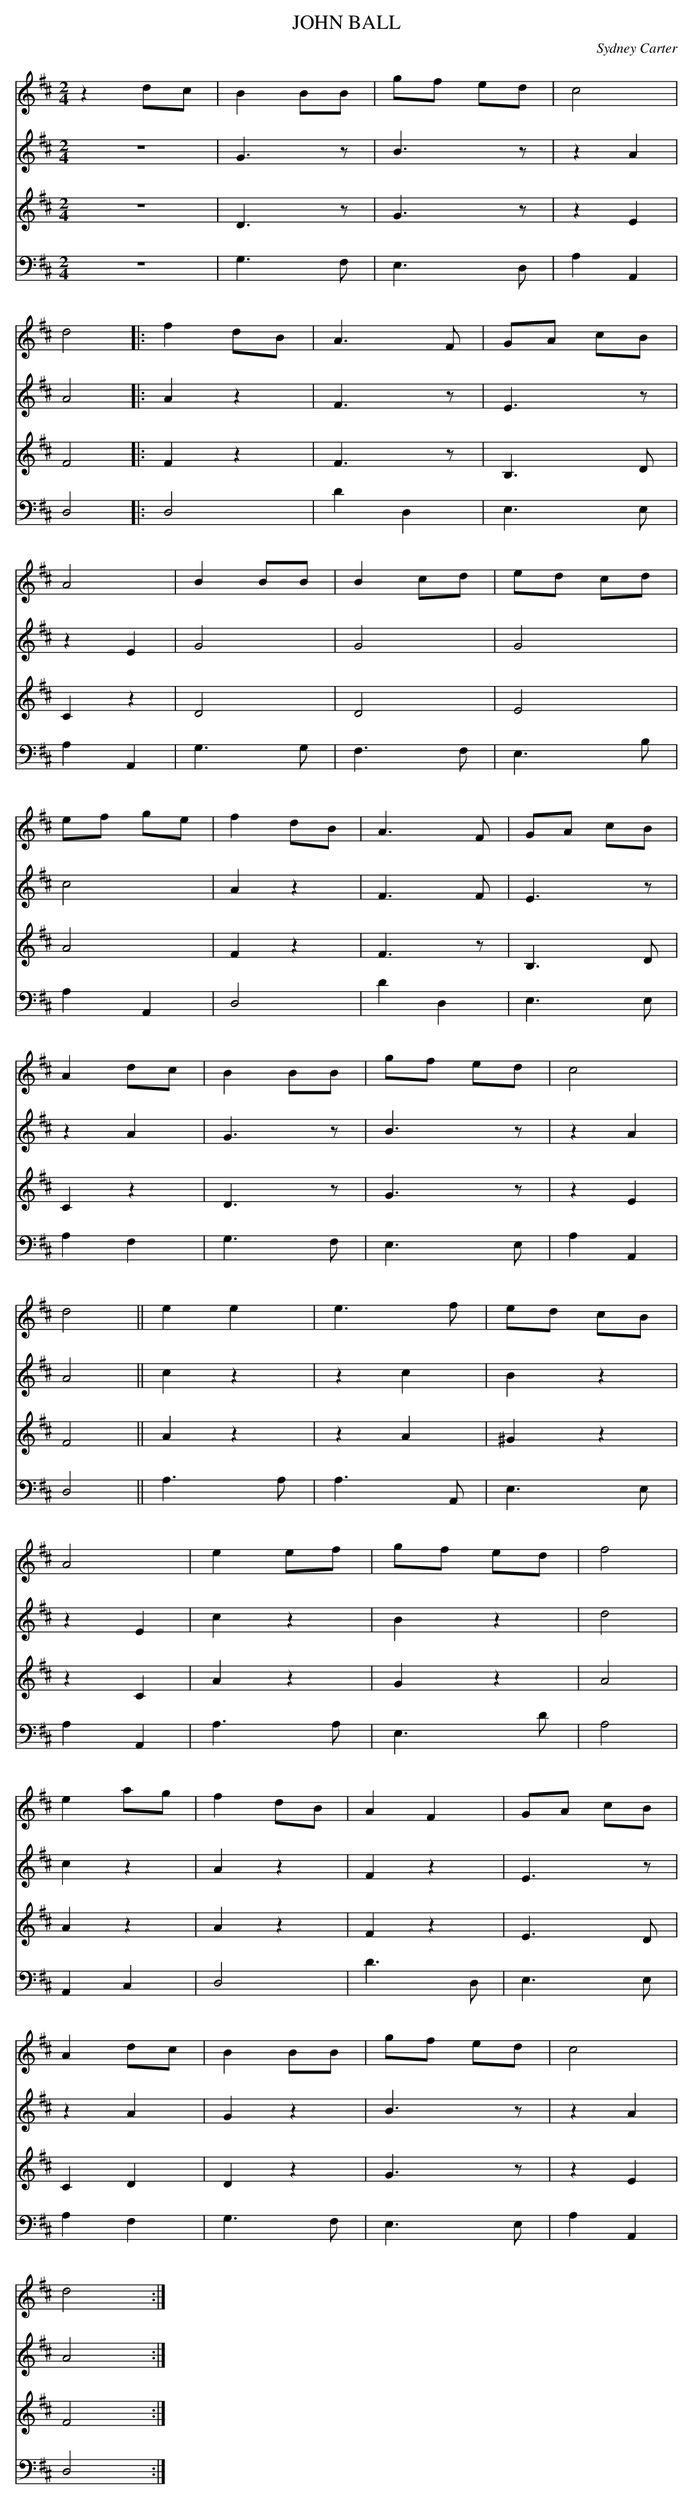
X:1
T: JOHN BALL
C: Sydney Carter
M: 2/4 % time signature
L: 1/4 % default length
%%staves S1 | S2 | S3 | S4
V: S1 clef=treble
V: S2 clef=treble
V: S3 clef=treble
V: S4 clef=bass
K: D % key signature
[V: S1]  z d/c/ | B B/B/ | g/f/ e/d/ | c2 |
[V: S2]  z2 | G3/2 z/ | B3/2 z/ | z A |
[V: S3]  z2 | D3/2 z/ | G3/2 z/ | z E |
[V: S4]  z2 | G,3/2 F,/ | E,3/2 D,/ | A, A,, |
[V: S1]  d2 |: f d/B/ | A3/2 F/ | G/A/ c/B/ |
[V: S2]  A2 |: A z | F3/2 z/ | E3/2 z/ |
[V: S3]  F2 |: F z | F3/2 z/ | B,3/2 D/ |
[V: S4]  D,2 |: D,2 | D D, | E,3/2 E,/ |
[V: S1]  A2 | B B/B/ | B c/d/ | e/d/ c/d/ |
[V: S2]  z E | G2 | G2 | G2 |
[V: S3]  C z | D2 | D2 | E2 |
[V: S4]  A, A,, | G,3/2 G,/ | F,3/2 F,/ | E,3/2 B,/ |
[V: S1]  e/f/ g/e/ | f d/B/ | A3/2 F/ | G/A/ c/B/ |
[V: S2]  c2 | A z | F3/2 F/ | E3/2 z/ |
[V: S3]  A2 | F z | F3/2 z/ | B,3/2 D/ |
[V: S4]  A, A,, | D,2 | D D, | E,3/2 E,/ |
[V: S1]  A d/c/ | B B/B/ | g/f/ e/d/ | c2 |
[V: S2]  z A | G3/2 z/ | B3/2 z/ | z A |
[V: S3]  C z | D3/2 z/ | G3/2 z/ | z E |
[V: S4]  A, F, | G,3/2 F,/ | E,3/2 E,/ | A, A,, |
[V: S1]  d2 || e e | e3/2 f/ | e/d/ c/B/ |
[V: S2]  A2 || c z | z c | B z |
[V: S3]  F2 || A z | z A | ^G z |
[V: S4]  D,2 || A,3/2 A,/ | A,3/2 A,,/ | E,3/2 E,/ |
[V: S1]  A2 | e e/f/ | g/f/ e/d/ | f2 |
[V: S2]  z E | c z | B z | d2 |
[V: S3]  z C | A z | G z | A2 |
[V: S4]  A, A,, | A,3/2 A,/ | E,3/2 D/ | A,2 |
[V: S1]  e a/g/ | f d/B/ | A F | G/A/ c/B/ |
[V: S2]  c z | A z | F z | E3/2 z/ |
[V: S3]  A z | A z | F z | E3/2 D/ |
[V: S4]  A,, C, | D,2 | D3/2 D,/ | E,3/2 E,/ |
[V: S1]  A d/c/ | B B/B/ | g/f/ e/d/ | c2 |
[V: S2]  z A | G z | B3/2 z/ | z A |
[V: S3]  C D | D z | G3/2 z/ | z E |
[V: S4]  A, F, | G,3/2 F,/ | E,3/2 E,/ | A, A,, |
[V: S1]  d2 :|
[V: S2]  A2 :|
[V: S3]  F2 :|
[V: S4]  D,2 :|
